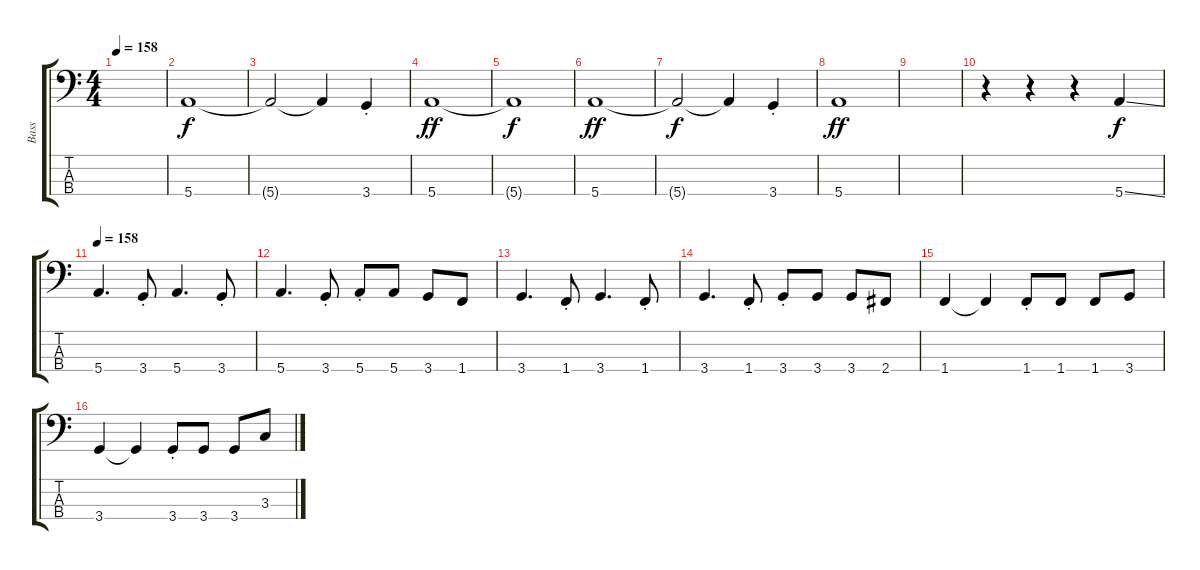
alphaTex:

\track ("Bass" "Bass") {instrument electricbassfinger}
\staff {score tabs}
\tuning (G2 D2 A1 E1) {hide}
\ts (4 4)
\tempo 158
\tempo 155
\tempo 158
\clef f4
\ks c
|
5.4.1 |
5.4{t}.2{dy f} 5.4{t}.4 3.4{st}.4 |
5.4.1{dy ff} |
5.4{t}.1{dy f} |
5.4.1{dy ff} |
5.4{t}.2{dy f} 5.4{t}.4 3.4{st}.4 |
5.4.1{dy ff} |
|
r.4 r.4 r.4 5.4{ss}.4{dy f} |
\tempo 158
5.4.4{d} 3.4{st}.8 5.4.4{d} 3.4{st}.8 |
5.4.4{d} 3.4{st}.8 5.4{st}.8 5.4.8 3.4.8 1.4.8 |
3.4.4{d} 1.4{st}.8 3.4.4{d} 1.4{st}.8 |
3.4.4{d} 1.4{st}.8 3.4{st}.8 3.4.8 3.4.8 2.4.8 |
1.4.4 1.4{t}.4 1.4{st}.8 1.4.8 1.4.8 3.4.8 |
3.4.4 3.4{t}.4 3.4{st}.8 3.4.8 3.4.8 3.3.8
